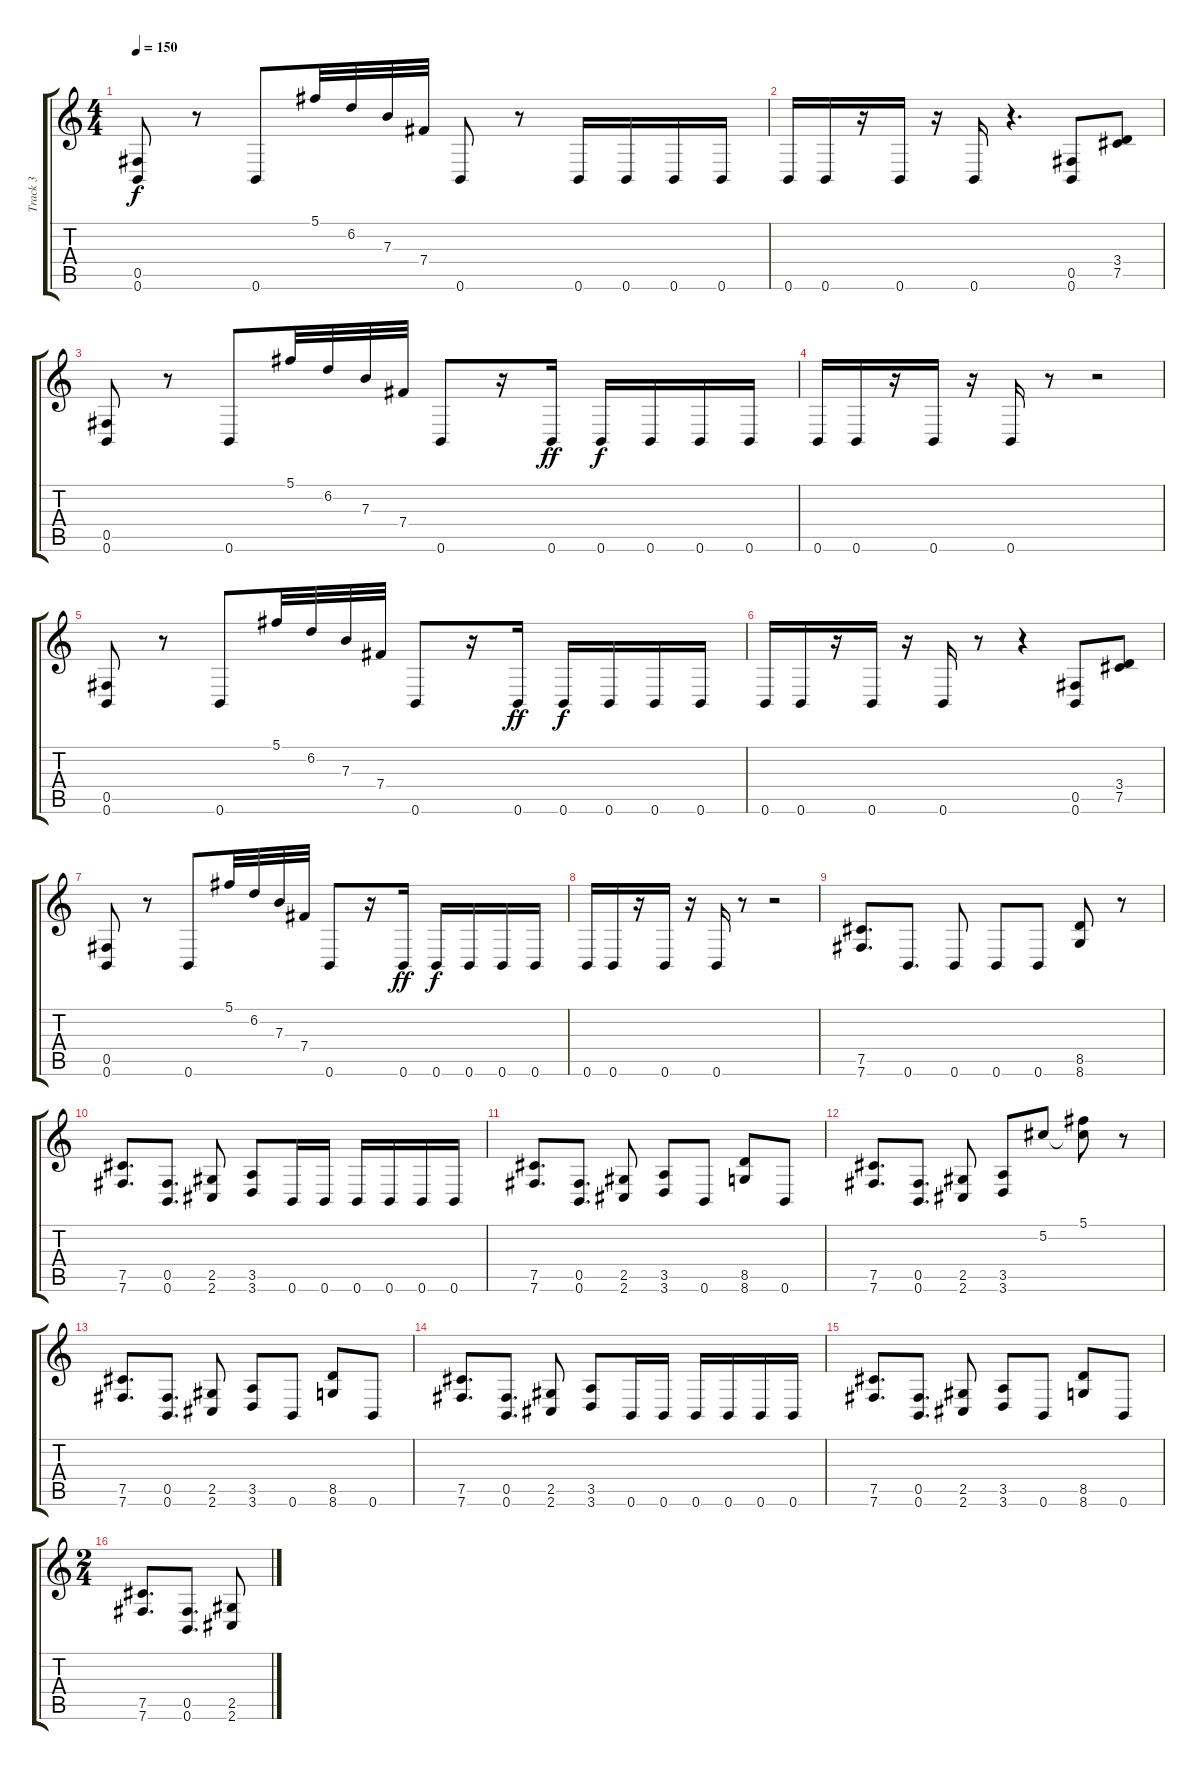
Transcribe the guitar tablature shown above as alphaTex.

\track ("Track 3" "Track 3") {instrument distortionguitar}
\staff {score tabs}
\tuning (Db4 Ab3 E3 B2 Gb2 B1) {hide}
\ts (4 4)
\tempo 150
\clef g2
\ks c
(0.5 0.6).8{dy f} r.8 0.6.8 5.1.32 6.2.32 7.3.32 7.4.32 0.6.8 r.8 0.6.16 0.6.16 0.6.16 0.6.16 |
0.6.16 0.6.16 r.16 0.6.16 r.16 0.6.16 r.4{d} (0.5 0.6).8 (3.4 7.5).8 |
(0.5 0.6).8 r.8 0.6.8 5.1.32 6.2.32 7.3.32 7.4.32 0.6.8 r.16 0.6.16{dy ff} 0.6.16{dy f} 0.6.16 0.6.16 0.6.16 |
0.6.16 0.6.16 r.16 0.6.16 r.16 0.6.16 r.8 r.2 |
(0.5 0.6).8 r.8 0.6.8 5.1.32 6.2.32 7.3.32 7.4.32 0.6.8 r.16 0.6.16{dy ff} 0.6.16{dy f} 0.6.16 0.6.16 0.6.16 |
0.6.16 0.6.16 r.16 0.6.16 r.16 0.6.16 r.8 r.4 (0.5 0.6).8 (3.4 7.5).8 |
(0.5 0.6).8 r.8 0.6.8 5.1.32 6.2.32 7.3.32 7.4.32 0.6.8 r.16 0.6.16{dy ff} 0.6.16{dy f} 0.6.16 0.6.16 0.6.16 |
0.6.16 0.6.16 r.16 0.6.16 r.16 0.6.16 r.8 r.2 |
(7.5 7.6).8{d} 0.6.8{d} 0.6.8 0.6.8 0.6.8 (8.5 8.6).8 r.8 |
(7.5 7.6).8{d} (0.5 0.6).8{d} (2.5 2.6).8 (3.5 3.6).8 0.6.16 0.6.16 0.6.16 0.6.16 0.6.16 0.6.16 |
(7.5 7.6).8{d} (0.5 0.6).8{d} (2.5 2.6).8 (3.5 3.6).8 0.6.8 (8.5 8.6).8 0.6.8 |
(7.5 7.6).8{d} (0.5 0.6).8{d} (2.5 2.6).8 (3.5 3.6).8 5.2.8 (5.1 5.2{t}).8 r.8 |
(7.5 7.6).8{d} (0.5 0.6).8{d} (2.5 2.6).8 (3.5 3.6).8 0.6.8 (8.5 8.6).8 0.6.8 |
(7.5 7.6).8{d} (0.5 0.6).8{d} (2.5 2.6).8 (3.5 3.6).8 0.6.16 0.6.16 0.6.16 0.6.16 0.6.16 0.6.16 |
(7.5 7.6).8{d} (0.5 0.6).8{d} (2.5 2.6).8 (3.5 3.6).8 0.6.8 (8.5 8.6).8 0.6.8 |
\ts (2 4)
(7.5 7.6).8{d} (0.5 0.6).8{d} (2.5 2.6).8
